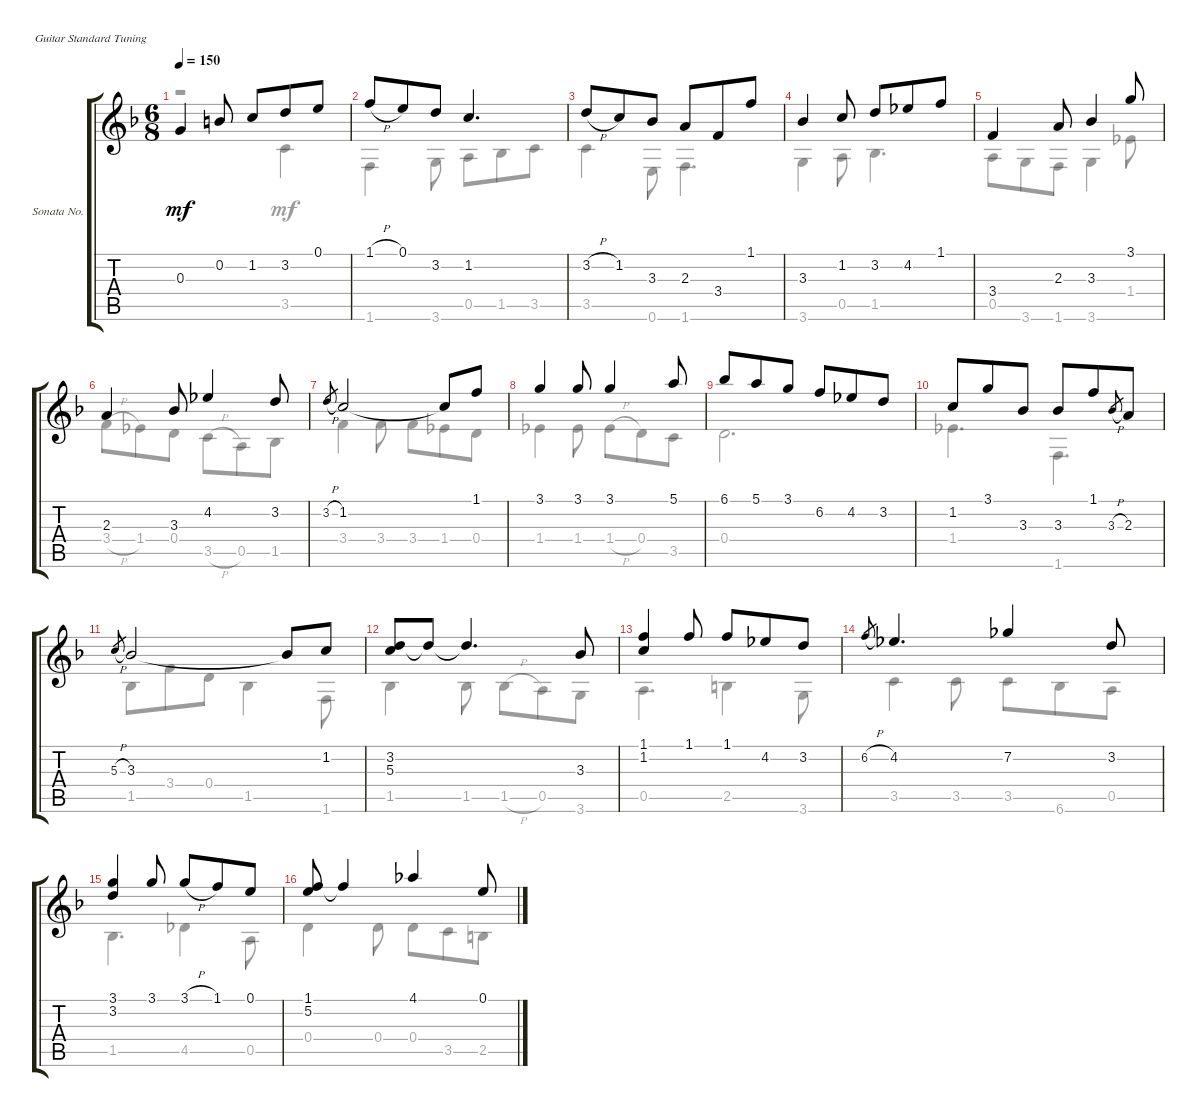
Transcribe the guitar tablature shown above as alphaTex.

\bracketExtendMode groupsimilarinstruments
\firstSystemTrackNameOrientation horizontal
\otherSystemsTrackNameOrientation horizontal
\track ("Sonata No. 14 in F - 7. Gigue" "Sonata No.") {instrument acousticguitarnylon}
\staff {score tabs}
\tuning (E4 B3 G3 D3 A2 E2)
\voice
\ts (6 8)
\tempo 150
\clef g2
\ks f
0.3.4{dy mf} 0.2.8 1.2.8 3.2.8 0.1.8 |
1.1{h}.8 0.1.8 3.2.8 1.2.4{d} |
3.2{h}.8 1.2.8 3.3.8 2.3.8 3.4.8 1.1.8 |
3.3.4 1.2.8 3.2.8 4.2.8 1.1.8 |
3.4.4 2.3.8 3.3.4 3.1.8 |
2.3.4 3.3.8 4.2.4 3.2.8 |
3.2{h}.8{gr} 1.2.2 1.2{t}.8 1.1.8 |
3.1.4 3.1.8 3.1.4 5.1.8 |
6.1.8 5.1.8 3.1.8 6.2.8 4.2.8 3.2.8 |
1.2.8 3.1.8 3.3.8 3.3.8 1.1.8 3.3{h}.8{gr} 2.3.8 |
5.3{h}.8{gr} 3.3.2 3.3{t}.8 1.2.8 |
(3.2 5.3).8 3.2{t}.8 3.2{t}.4{d} 3.3.8 |
(1.1 1.2).4 1.1.8 1.1.8 4.2.8 3.2.8 |
6.2{h}.8{gr} 4.2.4{d} 7.2.4 3.2.8 |
(3.1 3.2).4 3.1.8 3.1{h}.8 1.1.8 0.1.8 |
(1.1 5.2).8 1.1{t}.4 4.1.4 0.1.8
\voice
\clef g2
\ottava regular
\simile none
\ks f
r.2{dy mf} 3.5.4 |
1.6.4 3.6.8 0.5.8 1.5.8 3.5.8 |
3.5.4 0.6.8 1.6.4{d} |
3.6.4 0.5.8 1.5.4{d} |
0.5.8 3.6.8 1.6.8 3.6.4 1.4.8 |
3.4{h}.8 1.4.8 0.4.8 3.5{h}.8 0.5.8 1.5.8 |
3.4.4 3.4.8 3.4.8 1.4.8 0.4.8 |
1.4.4 1.4.8 1.4{h}.8 0.4.8 3.5.8 |
0.4.2{d} |
1.4.4{d} 1.6.4{d} |
1.5.8 3.4.8 0.4.8 1.5.4 1.6.8 |
1.5.4 1.5.8 1.5{h}.8 0.5.8 3.6.8 |
0.5.4{d} 2.5.4 3.6.8 |
3.5.4 3.5.8 3.5.8 6.6.8 0.5.8 |
1.5.4{d} 4.5.4 0.5.8 |
0.4.4 0.4.8 0.4.8 3.5.8 2.5.8
